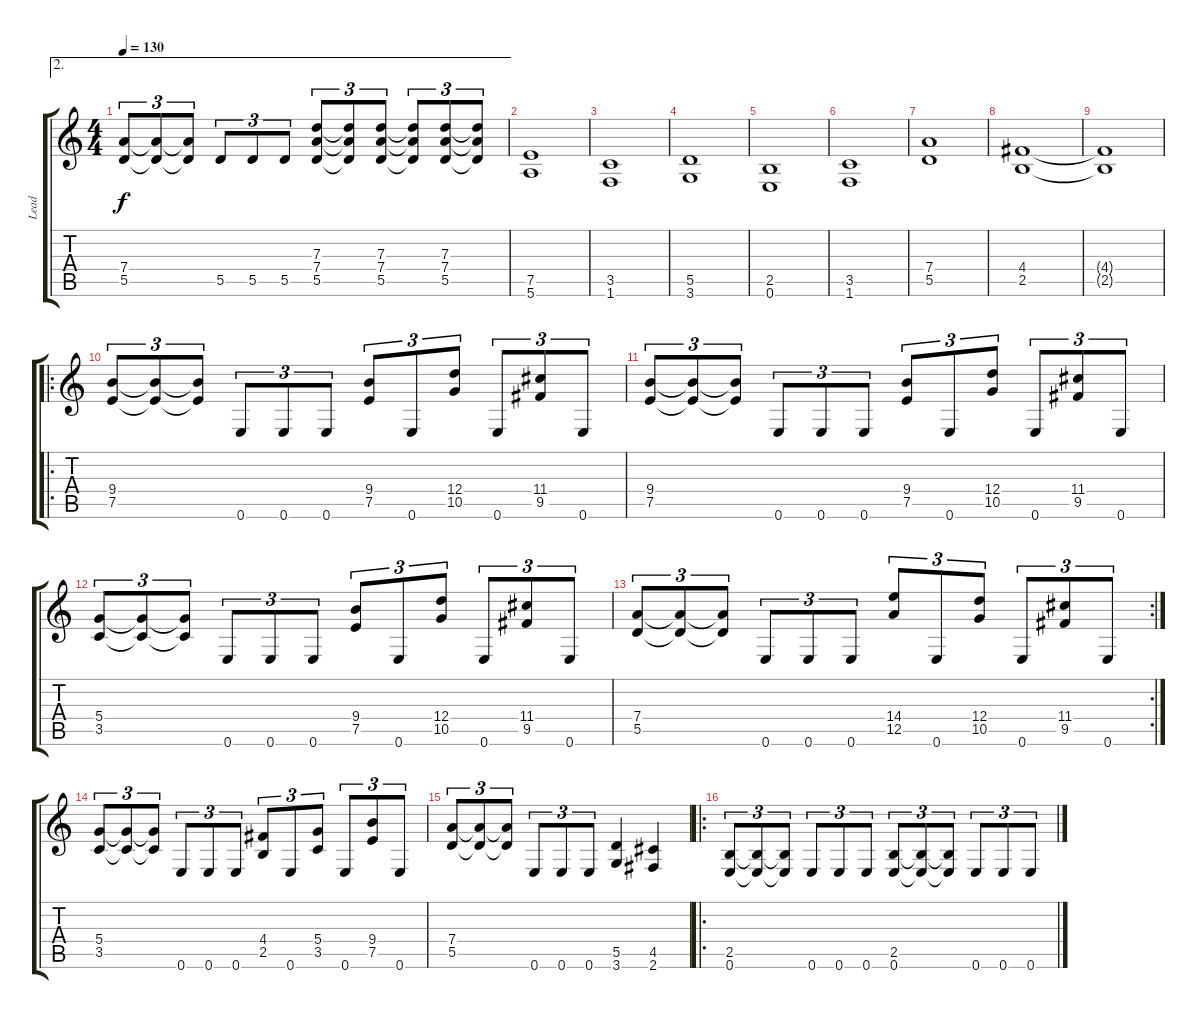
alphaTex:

\track ("Lead" "Lead") {instrument distortionguitar}
\staff {score tabs}
\tuning (E4 B3 G3 D3 A2 E2) {hide}
\ae 2
\ts (4 4)
\tempo 130
\clef g2
\ks c
(7.4 5.5).8{tu (3 2) dy f} (7.4{t} 5.5{t}).8{tu (3 2)} (7.4{t} 5.5{t}).8{tu (3 2)} 5.5.8{tu (3 2)} 5.5.8{tu (3 2)} 5.5.8{tu (3 2)} (7.3 7.4 5.5).8{tu (3 2)} (7.3{t} 7.4{t} 5.5{t}).8{tu (3 2)} (7.3 7.4 5.5).8{tu (3 2)} (7.3{t} 7.4{t} 5.5{t}).8{tu (3 2)} (7.3 7.4 5.5).8{tu (3 2)} (7.3{t} 7.4{t} 5.5{t}).8{tu (3 2)} |
(7.5 5.6).1 |
(3.5 1.6).1 |
(5.5 3.6).1 |
(2.5 0.6).1 |
(3.5 1.6).1 |
(7.4 5.5).1 |
(4.4 2.5).1 |
(4.4{t} 2.5{t}).1 |
\ro
(9.4 7.5).8{tu (3 2)} (9.4{t} 7.5{t}).8{tu (3 2)} (9.4{t} 7.5{t}).8{tu (3 2)} 0.6.8{tu (3 2)} 0.6.8{tu (3 2)} 0.6.8{tu (3 2)} (9.4 7.5).8{tu (3 2)} 0.6.8{tu (3 2)} (12.4 10.5).8{tu (3 2)} 0.6.8{tu (3 2)} (11.4 9.5).8{tu (3 2)} 0.6.8{tu (3 2)} |
(9.4 7.5).8{tu (3 2)} (9.4{t} 7.5{t}).8{tu (3 2)} (9.4{t} 7.5{t}).8{tu (3 2)} 0.6.8{tu (3 2)} 0.6.8{tu (3 2)} 0.6.8{tu (3 2)} (9.4 7.5).8{tu (3 2)} 0.6.8{tu (3 2)} (12.4 10.5).8{tu (3 2)} 0.6.8{tu (3 2)} (11.4 9.5).8{tu (3 2)} 0.6.8{tu (3 2)} |
(5.4 3.5).8{tu (3 2)} (5.4{t} 3.5{t}).8{tu (3 2)} (5.4{t} 3.5{t}).8{tu (3 2)} 0.6.8{tu (3 2)} 0.6.8{tu (3 2)} 0.6.8{tu (3 2)} (9.4 7.5).8{tu (3 2)} 0.6.8{tu (3 2)} (12.4 10.5).8{tu (3 2)} 0.6.8{tu (3 2)} (11.4 9.5).8{tu (3 2)} 0.6.8{tu (3 2)} |
\rc 2
(7.4 5.5).8{tu (3 2)} (7.4{t} 5.5{t}).8{tu (3 2)} (7.4{t} 5.5{t}).8{tu (3 2)} 0.6.8{tu (3 2)} 0.6.8{tu (3 2)} 0.6.8{tu (3 2)} (14.4 12.5).8{tu (3 2)} 0.6.8{tu (3 2)} (12.4 10.5).8{tu (3 2)} 0.6.8{tu (3 2)} (11.4 9.5).8{tu (3 2)} 0.6.8{tu (3 2)} |
(5.4 3.5).8{tu (3 2)} (5.4{t} 3.5{t}).8{tu (3 2)} (5.4{t} 3.5{t}).8{tu (3 2)} 0.6.8{tu (3 2)} 0.6.8{tu (3 2)} 0.6.8{tu (3 2)} (4.4 2.5).8{tu (3 2)} 0.6.8{tu (3 2)} (5.4 3.5).8{tu (3 2)} 0.6.8{tu (3 2)} (9.4 7.5).8{tu (3 2)} 0.6.8{tu (3 2)} |
(7.4 5.5).8{tu (3 2)} (7.4{t} 5.5{t}).8{tu (3 2)} (7.4{t} 5.5{t}).8{tu (3 2)} 0.6.8{tu (3 2)} 0.6.8{tu (3 2)} 0.6.8{tu (3 2)} (5.5 3.6).4 (4.5 2.6).4 |
\ro
(2.5 0.6).8{tu (3 2)} (2.5{t} 0.6{t}).8{tu (3 2)} (2.5{t} 0.6{t}).8{tu (3 2)} 0.6.8{tu (3 2)} 0.6.8{tu (3 2)} 0.6.8{tu (3 2)} (2.5 0.6).8{tu (3 2)} (2.5{t} 0.6{t}).8{tu (3 2)} (2.5{t} 0.6{t}).8{tu (3 2)} 0.6.8{tu (3 2)} 0.6.8{tu (3 2)} 0.6.8{tu (3 2)}
